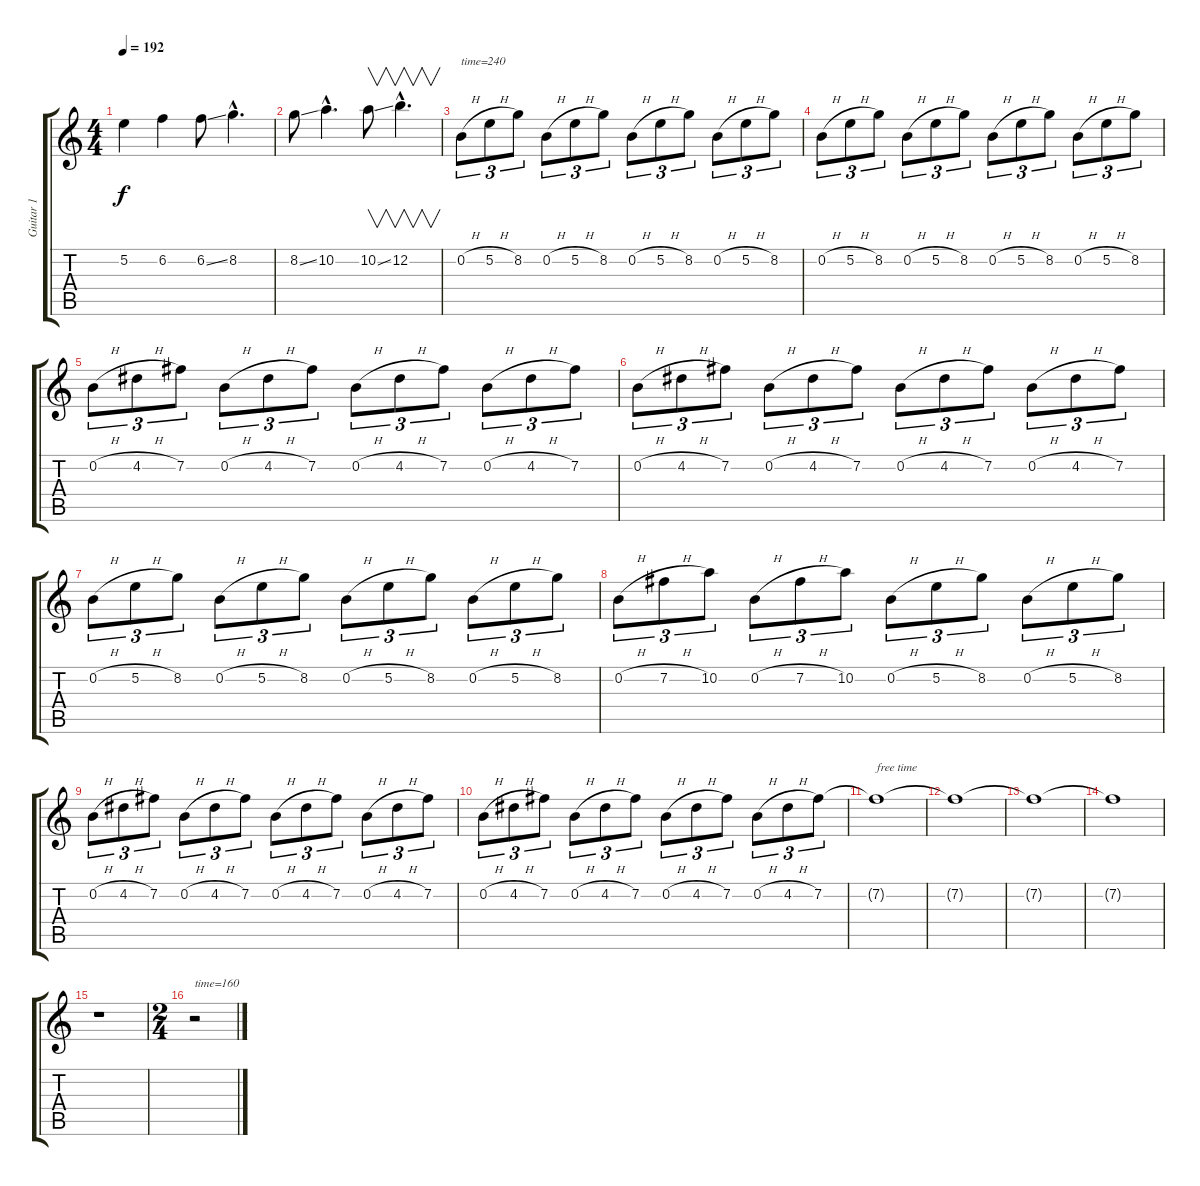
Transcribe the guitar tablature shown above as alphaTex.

\track ("Guitar 1" "Guitar 1") {instrument overdrivenguitar}
\staff {score tabs}
\tuning (E4 B3 G3 D3 A2 E2) {hide}
\ts (4 4)
\tempo 192
\clef g2
\ks c
5.2.4{dy f} 6.2.4 6.2{ss}.8 8.2{hac}.4{d} |
8.2{ss}.8 10.2{hac}.4{d} 10.2{ss}.8{v} 12.2{hac}.4{v d} |
0.2{h}.8{tu (3 2) txt "time=240"} 5.2{h}.8{tu (3 2)} 8.2.8{tu (3 2)} 0.2{h}.8{tu (3 2)} 5.2{h}.8{tu (3 2)} 8.2.8{tu (3 2)} 0.2{h}.8{tu (3 2)} 5.2{h}.8{tu (3 2)} 8.2.8{tu (3 2)} 0.2{h}.8{tu (3 2)} 5.2{h}.8{tu (3 2)} 8.2.8{tu (3 2)} |
0.2{h}.8{tu (3 2)} 5.2{h}.8{tu (3 2)} 8.2.8{tu (3 2)} 0.2{h}.8{tu (3 2)} 5.2{h}.8{tu (3 2)} 8.2.8{tu (3 2)} 0.2{h}.8{tu (3 2)} 5.2{h}.8{tu (3 2)} 8.2.8{tu (3 2)} 0.2{h}.8{tu (3 2)} 5.2{h}.8{tu (3 2)} 8.2.8{tu (3 2)} |
0.2{h}.8{tu (3 2)} 4.2{h}.8{tu (3 2)} 7.2.8{tu (3 2)} 0.2{h}.8{tu (3 2)} 4.2{h}.8{tu (3 2)} 7.2.8{tu (3 2)} 0.2{h}.8{tu (3 2)} 4.2{h}.8{tu (3 2)} 7.2.8{tu (3 2)} 0.2{h}.8{tu (3 2)} 4.2{h}.8{tu (3 2)} 7.2.8{tu (3 2)} |
0.2{h}.8{tu (3 2)} 4.2{h}.8{tu (3 2)} 7.2.8{tu (3 2)} 0.2{h}.8{tu (3 2)} 4.2{h}.8{tu (3 2)} 7.2.8{tu (3 2)} 0.2{h}.8{tu (3 2)} 4.2{h}.8{tu (3 2)} 7.2.8{tu (3 2)} 0.2{h}.8{tu (3 2)} 4.2{h}.8{tu (3 2)} 7.2.8{tu (3 2)} |
0.2{h}.8{tu (3 2)} 5.2{h}.8{tu (3 2)} 8.2.8{tu (3 2)} 0.2{h}.8{tu (3 2)} 5.2{h}.8{tu (3 2)} 8.2.8{tu (3 2)} 0.2{h}.8{tu (3 2)} 5.2{h}.8{tu (3 2)} 8.2.8{tu (3 2)} 0.2{h}.8{tu (3 2)} 5.2{h}.8{tu (3 2)} 8.2.8{tu (3 2)} |
0.2{h}.8{tu (3 2)} 7.2{h}.8{tu (3 2)} 10.2.8{tu (3 2)} 0.2{h}.8{tu (3 2)} 7.2{h}.8{tu (3 2)} 10.2.8{tu (3 2)} 0.2{h}.8{tu (3 2)} 5.2{h}.8{tu (3 2)} 8.2.8{tu (3 2)} 0.2{h}.8{tu (3 2)} 5.2{h}.8{tu (3 2)} 8.2.8{tu (3 2)} |
0.2{h}.8{tu (3 2)} 4.2{h}.8{tu (3 2)} 7.2.8{tu (3 2)} 0.2{h}.8{tu (3 2)} 4.2{h}.8{tu (3 2)} 7.2.8{tu (3 2)} 0.2{h}.8{tu (3 2)} 4.2{h}.8{tu (3 2)} 7.2.8{tu (3 2)} 0.2{h}.8{tu (3 2)} 4.2{h}.8{tu (3 2)} 7.2.8{tu (3 2)} |
0.2{h}.8{tu (3 2)} 4.2{h}.8{tu (3 2)} 7.2.8{tu (3 2)} 0.2{h}.8{tu (3 2)} 4.2{h}.8{tu (3 2)} 7.2.8{tu (3 2)} 0.2{h}.8{tu (3 2)} 4.2{h}.8{tu (3 2)} 7.2.8{tu (3 2)} 0.2{h}.8{tu (3 2)} 4.2{h}.8{tu (3 2)} 7.2.8{tu (3 2)} |
7.2{t}.1{txt "free time"} |
7.2{t}.1 |
7.2{t}.1 |
7.2{t}.1 |
r.1 |
\ts (2 4)
r.2{txt "time=160"}
